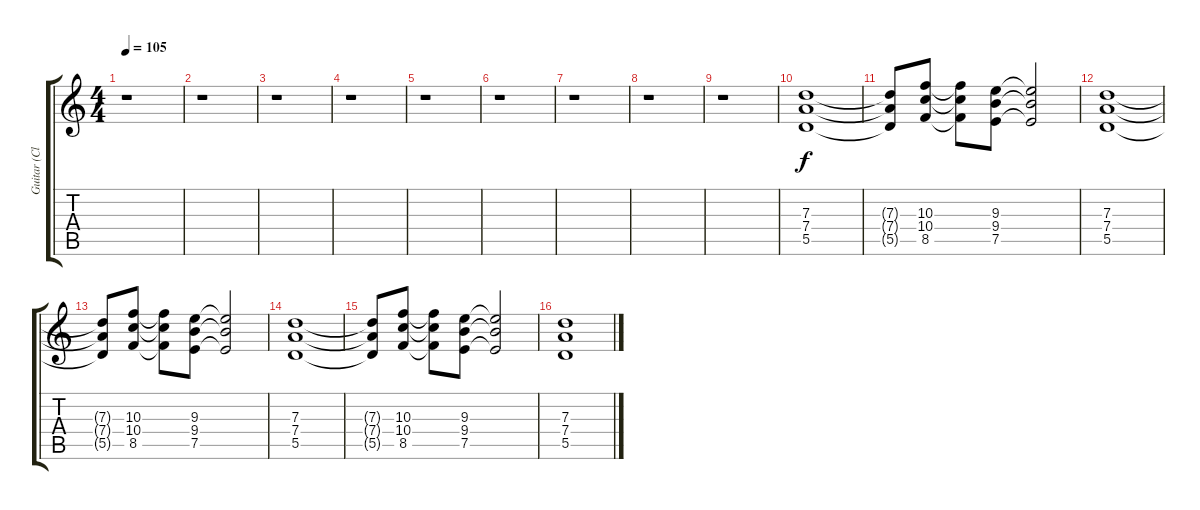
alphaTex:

\track ("Guitar (Clean)" "Guitar (Cl") {instrument electricguitarclean}
\staff {score tabs}
\tuning (E4 B3 G3 D3 A2 E2) {hide}
\ts (4 4)
\tempo 105
\clef g2
\ks c
r.1{dy f} |
r.1 |
r.1 |
r.1 |
r.1 |
r.1 |
r.1 |
r.1 |
r.1 |
(7.3 7.4 5.5).1 |
(7.3{t} 7.4{t} 5.5{t}).8 (10.3 10.4 8.5).8 (10.3{t} 10.4{t} 8.5{t}).8 (9.3 9.4 7.5).8 (9.3{t} 9.4{t} 7.5{t}).2 |
(7.3 7.4 5.5).1 |
(7.3{t} 7.4{t} 5.5{t}).8 (10.3 10.4 8.5).8 (10.3{t} 10.4{t} 8.5{t}).8 (9.3 9.4 7.5).8 (9.3{t} 9.4{t} 7.5{t}).2 |
(7.3 7.4 5.5).1 |
(7.3{t} 7.4{t} 5.5{t}).8 (10.3 10.4 8.5).8 (10.3{t} 10.4{t} 8.5{t}).8 (9.3 9.4 7.5).8 (9.3{t} 9.4{t} 7.5{t}).2 |
(7.3 7.4 5.5).1
